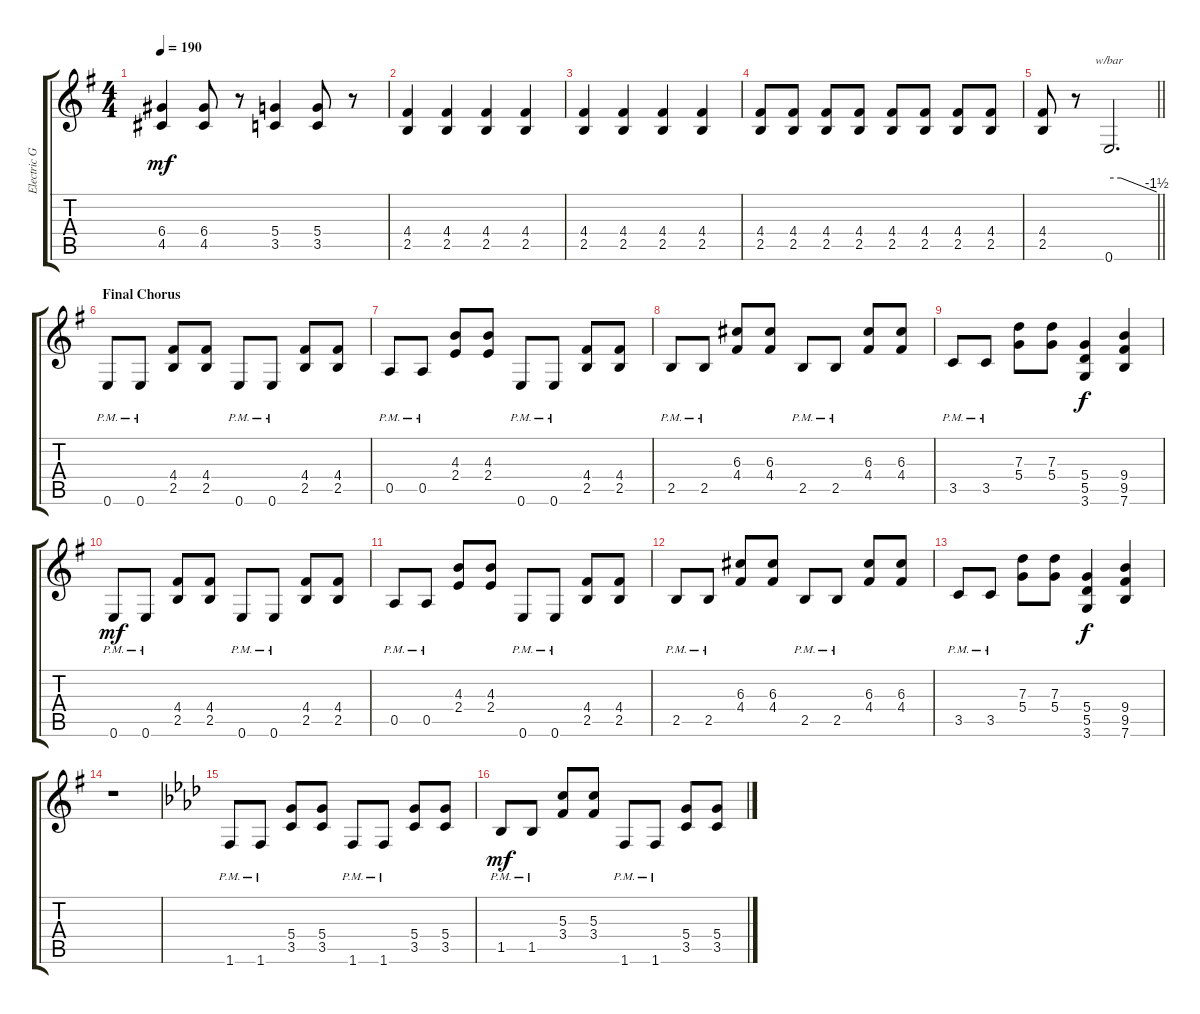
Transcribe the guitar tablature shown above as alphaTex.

\track ("Electric Guitar (Drive)" "Electric G") {instrument overdrivenguitar}
\staff {score tabs}
\tuning (E4 B3 G3 D3 A2 E2) {hide}
\ts (4 4)
\tempo 190
\clef g2
\ks eminor
(6.4 4.5).4{dy mf} (6.4 4.5).8 r.8 (5.4 3.5).4 (5.4 3.5).8 r.8 |
(4.4 2.5).4 (4.4 2.5).4 (4.4 2.5).4 (4.4 2.5).4 |
(4.4 2.5).4 (4.4 2.5).4 (4.4 2.5).4 (4.4 2.5).4 |
(4.4 2.5).8 (4.4 2.5).8 (4.4 2.5).8 (4.4 2.5).8 (4.4 2.5).8 (4.4 2.5).8 (4.4 2.5).8 (4.4 2.5).8 |
\barLineRight lightlight
(4.4 2.5).8 r.8 0.6.2{d tbe (custom default 0 0 15 0 60 -6)} |
\section ("" "Final Chorus")
0.6{pm}.8 0.6{pm}.8 (4.4 2.5).8 (4.4 2.5).8 0.6{pm}.8 0.6{pm}.8 (4.4 2.5).8 (4.4 2.5).8 |
0.5{pm}.8 0.5{pm}.8 (4.3 2.4).8 (4.3 2.4).8 0.6{pm}.8 0.6{pm}.8 (4.4 2.5).8 (4.4 2.5).8 |
2.5{pm}.8 2.5{pm}.8 (6.3 4.4).8 (6.3 4.4).8 2.5{pm}.8 2.5{pm}.8 (6.3 4.4).8 (6.3 4.4).8 |
3.5{pm}.8 3.5{pm}.8 (7.3 5.4).8 (7.3 5.4).8 (5.4 5.5 3.6).4{dy f} (9.4 9.5 7.6).4 |
0.6{pm}.8{dy mf} 0.6{pm}.8 (4.4 2.5).8 (4.4 2.5).8 0.6{pm}.8 0.6{pm}.8 (4.4 2.5).8 (4.4 2.5).8 |
0.5{pm}.8 0.5{pm}.8 (4.3 2.4).8 (4.3 2.4).8 0.6{pm}.8 0.6{pm}.8 (4.4 2.5).8 (4.4 2.5).8 |
2.5{pm}.8 2.5{pm}.8 (6.3 4.4).8 (6.3 4.4).8 2.5{pm}.8 2.5{pm}.8 (6.3 4.4).8 (6.3 4.4).8 |
3.5{pm}.8 3.5{pm}.8 (7.3 5.4).8 (7.3 5.4).8 (5.4 5.5 3.6).4{dy f} (9.4 9.5 7.6).4 |
r.1 |
\ks fminor
1.6{pm}.8 1.6{pm}.8 (5.4 3.5).8 (5.4 3.5).8 1.6{pm}.8 1.6{pm}.8 (5.4 3.5).8 (5.4 3.5).8 |
1.5{pm}.8{dy mf} 1.5{pm}.8 (5.3 3.4).8 (5.3 3.4).8 1.6{pm}.8 1.6{pm}.8 (5.4 3.5).8 (5.4 3.5).8
